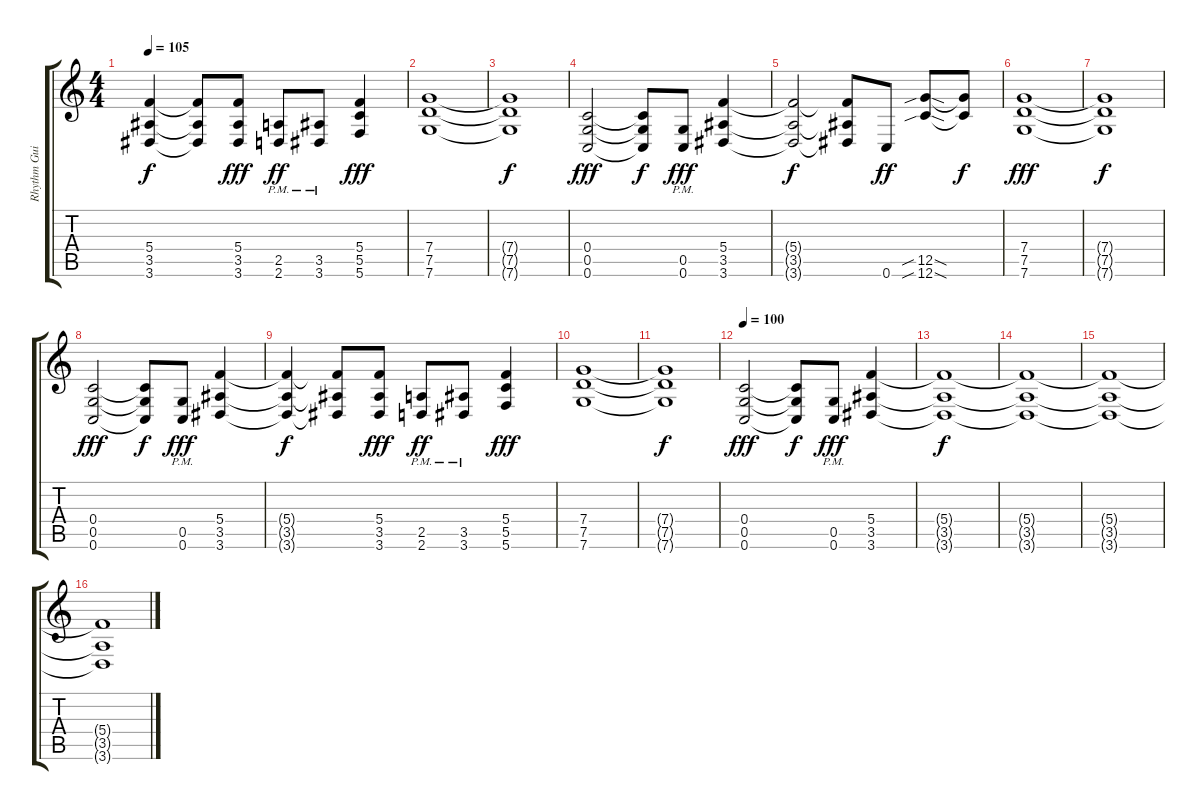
\track ("Rhythm Guitar" "Rhythm Gui") {instrument overdrivenguitar}
\staff {score tabs}
\tuning (D4 A3 F3 C3 G2 C2) {hide}
\ts (4 4)
\tempo 105
\clef g2
\ks c
(5.4{t} 3.5{t} 3.6{t}).4{dy f} (5.4{t} 3.5{t} 3.6{t}).8 (5.4 3.5 3.6).8{dy fff} (2.5{pm} 2.6{pm}).8{dy ff} (3.5{pm} 3.6{pm}).8 (5.4 5.5 5.6).4{dy fff} |
(7.4 7.5 7.6).1 |
(7.4{t} 7.5{t} 7.6{t}).1{dy f} |
(0.4 0.5 0.6).2{dy fff} (0.4{t} 0.5{t} 0.6{t}).8{dy f} (0.5{pm} 0.6{pm}).8{dy fff} (5.4 3.5 3.6).4 |
(5.4{t} 3.5{t} 3.6{t}).2{dy f} (5.4{t} 3.5{t} 3.6{t}).8 0.6.8{dy ff} (12.5{sib sod} 12.6{sib sod}).8 (12.5{t} 12.6{t}).8{dy f} |
(7.4 7.5 7.6).1{dy fff} |
(7.4{t} 7.5{t} 7.6{t}).1{dy f} |
(0.4 0.5 0.6).2{dy fff} (0.4{t} 0.5{t} 0.6{t}).8{dy f} (0.5{pm} 0.6{pm}).8{dy fff} (5.4 3.5 3.6).4 |
(5.4{t} 3.5{t} 3.6{t}).4{dy f} (5.4{t} 3.5{t} 3.6{t}).8 (5.4 3.5 3.6).8{dy fff} (2.5{pm} 2.6{pm}).8{dy ff} (3.5{pm} 3.6{pm}).8 (5.4 5.5 5.6).4{dy fff} |
(7.4 7.5 7.6).1 |
(7.4{t} 7.5{t} 7.6{t}).1{dy f} |
\tempo 100
(0.4 0.5 0.6).2{dy fff} (0.4{t} 0.5{t} 0.6{t}).8{dy f} (0.5{pm} 0.6{pm}).8{dy fff} (5.4 3.5 3.6).4{volume 7} |
(5.4{t} 3.5{t} 3.6{t}).1{dy f} |
(5.4{t} 3.5{t} 3.6{t}).1 |
(5.4{t} 3.5{t} 3.6{t}).1 |
(5.4{t} 3.5{t} 3.6{t}).1
